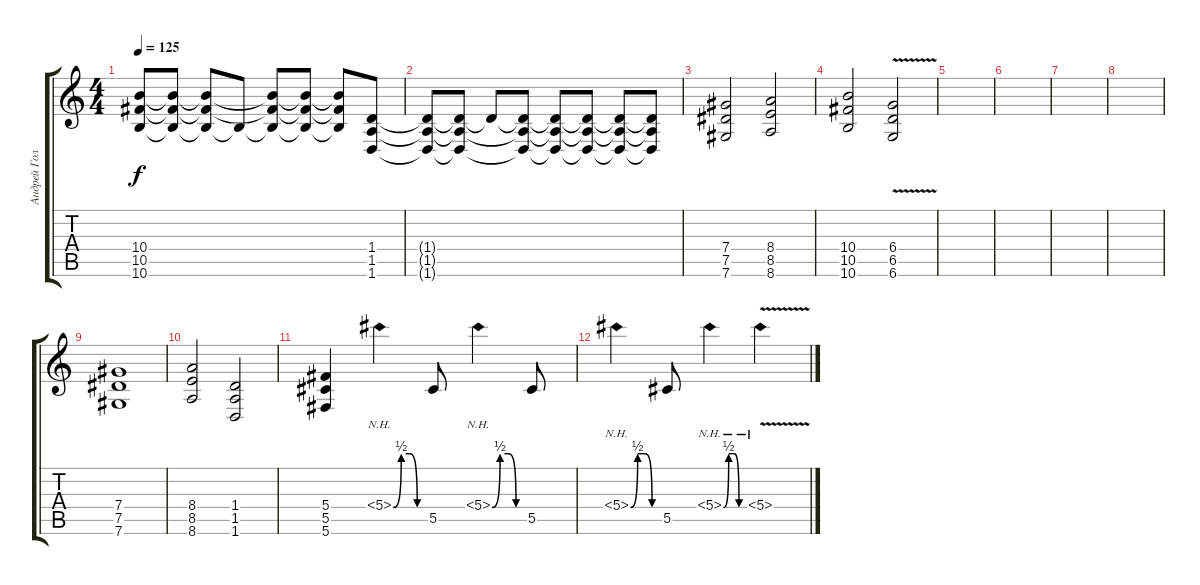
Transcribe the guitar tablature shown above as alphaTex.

\track ("Андрей Голованов" "Андрей Гол") {instrument distortionguitar}
\staff {score tabs}
\tuning (Eb4 Bb3 Gb3 Db3 Ab2 Db2) {hide}
\ts (4 4)
\tempo 125
\clef g2
\ks c
(10.4{t} 10.5{t} 10.6{t}).8{dy f} (10.4{t} 10.5{t} 10.6{t}).8 (10.4{t} 10.5{t} 10.6{t}).8 10.6{t}.8 (10.4{t} 10.5{t} 10.6{t}).8 (10.4{t} 10.5{t} 10.6{t}).8 (10.4{t} 10.5{t} 10.6{t}).8 (1.4 1.5 1.6).8 |
(1.4{t} 1.5{t} 1.6{t}).8 (1.4{t} 1.5{t} 1.6{t}).8 1.4{t}.8 (1.4{t} 1.5{t} 1.6{t}).8 (1.4{t} 1.5{t} 1.6{t}).8 (1.4{t} 1.5{t} 1.6{t}).8 (1.4{t} 1.5{t} 1.6{t}).8 (1.4{t} 1.5{t} 1.6{t}).8 |
(7.4 7.5 7.6).2 (8.4 8.5 8.6).2 |
(10.4 10.5 10.6).2 (6.4 6.5 6.6{v}).2 |
|
|
|
|
(7.4 7.5 7.6).1 |
(8.4 8.5 8.6).2 (1.4 1.5 1.6).2 |
(5.4 5.5 5.6).4 5.4{be (custom 0 0 15 2 30 2 45 0 60 0) nh}.4 5.5.8 5.4{be (custom 0 0 15 2 30 2 45 0 60 0) nh}.4 5.5.8 |
5.4{be (custom 0 0 15 2 30 2 45 0 60 0) nh}.4 5.5.8 5.4{be (custom 0 0 15 2 30 2 45 0 60 0) nh}.4 5.4{nh v}.4
